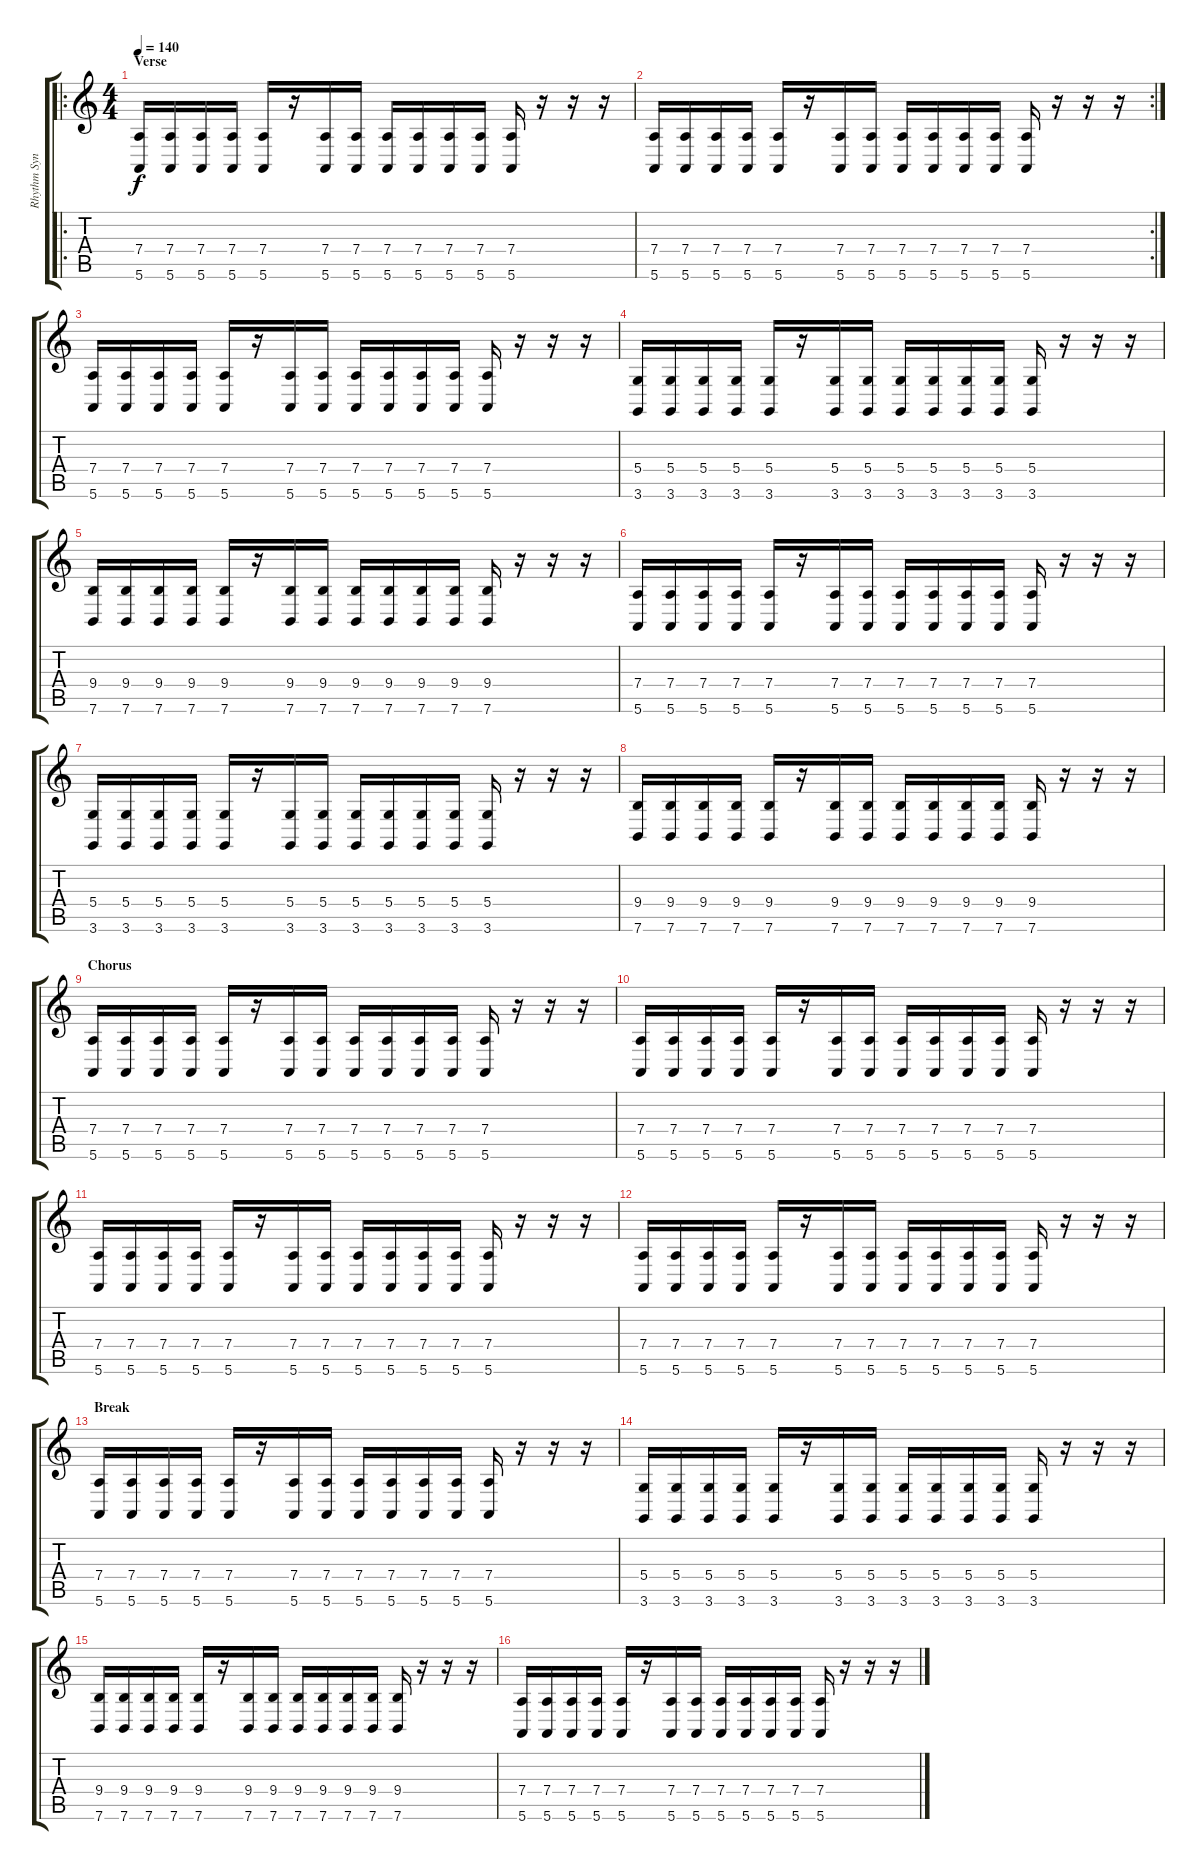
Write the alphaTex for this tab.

\track ("Rhythm Synth" "Rhythm Syn") {instrument lead2sawtooth}
\staff {score tabs}
\tuning (E4 B3 G3 D3 A2 E2) {hide}
\ro
\ts (4 4)
\section ("" "Verse ")
\tempo 140
\clef g2
\ks c
(7.4 5.6).16{dy f} (7.4 5.6).16 (7.4 5.6).16 (7.4 5.6).16 (7.4 5.6).16 r.16 (7.4 5.6).16 (7.4 5.6).16 (7.4 5.6).16 (7.4 5.6).16 (7.4 5.6).16 (7.4 5.6).16 (7.4 5.6).16 r.16 r.16 r.16 |
\rc 2
(7.4 5.6).16 (7.4 5.6).16 (7.4 5.6).16 (7.4 5.6).16 (7.4 5.6).16 r.16 (7.4 5.6).16 (7.4 5.6).16 (7.4 5.6).16 (7.4 5.6).16 (7.4 5.6).16 (7.4 5.6).16 (7.4 5.6).16 r.16 r.16 r.16 |
(7.4 5.6).16 (7.4 5.6).16 (7.4 5.6).16 (7.4 5.6).16 (7.4 5.6).16 r.16 (7.4 5.6).16 (7.4 5.6).16 (7.4 5.6).16 (7.4 5.6).16 (7.4 5.6).16 (7.4 5.6).16 (7.4 5.6).16 r.16 r.16 r.16 |
(5.4 3.6).16 (5.4 3.6).16 (5.4 3.6).16 (5.4 3.6).16 (5.4 3.6).16 r.16 (5.4 3.6).16 (5.4 3.6).16 (5.4 3.6).16 (5.4 3.6).16 (5.4 3.6).16 (5.4 3.6).16 (5.4 3.6).16 r.16 r.16 r.16 |
(9.4 7.6).16 (9.4 7.6).16 (9.4 7.6).16 (9.4 7.6).16 (9.4 7.6).16 r.16 (9.4 7.6).16 (9.4 7.6).16 (9.4 7.6).16 (9.4 7.6).16 (9.4 7.6).16 (9.4 7.6).16 (9.4 7.6).16 r.16 r.16 r.16 |
(7.4 5.6).16 (7.4 5.6).16 (7.4 5.6).16 (7.4 5.6).16 (7.4 5.6).16 r.16 (7.4 5.6).16 (7.4 5.6).16 (7.4 5.6).16 (7.4 5.6).16 (7.4 5.6).16 (7.4 5.6).16 (7.4 5.6).16 r.16 r.16 r.16 |
(5.4 3.6).16 (5.4 3.6).16 (5.4 3.6).16 (5.4 3.6).16 (5.4 3.6).16 r.16 (5.4 3.6).16 (5.4 3.6).16 (5.4 3.6).16 (5.4 3.6).16 (5.4 3.6).16 (5.4 3.6).16 (5.4 3.6).16 r.16 r.16 r.16 |
(9.4 7.6).16 (9.4 7.6).16 (9.4 7.6).16 (9.4 7.6).16 (9.4 7.6).16 r.16 (9.4 7.6).16 (9.4 7.6).16 (9.4 7.6).16 (9.4 7.6).16 (9.4 7.6).16 (9.4 7.6).16 (9.4 7.6).16 r.16 r.16 r.16 |
\section ("" "Chorus")
(7.4 5.6).16 (7.4 5.6).16 (7.4 5.6).16 (7.4 5.6).16 (7.4 5.6).16 r.16 (7.4 5.6).16 (7.4 5.6).16 (7.4 5.6).16 (7.4 5.6).16 (7.4 5.6).16 (7.4 5.6).16 (7.4 5.6).16 r.16 r.16 r.16 |
(7.4 5.6).16 (7.4 5.6).16 (7.4 5.6).16 (7.4 5.6).16 (7.4 5.6).16 r.16 (7.4 5.6).16 (7.4 5.6).16 (7.4 5.6).16 (7.4 5.6).16 (7.4 5.6).16 (7.4 5.6).16 (7.4 5.6).16 r.16 r.16 r.16 |
(7.4 5.6).16 (7.4 5.6).16 (7.4 5.6).16 (7.4 5.6).16 (7.4 5.6).16 r.16 (7.4 5.6).16 (7.4 5.6).16 (7.4 5.6).16 (7.4 5.6).16 (7.4 5.6).16 (7.4 5.6).16 (7.4 5.6).16 r.16 r.16 r.16 |
(7.4 5.6).16 (7.4 5.6).16 (7.4 5.6).16 (7.4 5.6).16 (7.4 5.6).16 r.16 (7.4 5.6).16 (7.4 5.6).16 (7.4 5.6).16 (7.4 5.6).16 (7.4 5.6).16 (7.4 5.6).16 (7.4 5.6).16 r.16 r.16 r.16 |
\section ("" "Break")
(7.4 5.6).16 (7.4 5.6).16 (7.4 5.6).16 (7.4 5.6).16 (7.4 5.6).16 r.16 (7.4 5.6).16 (7.4 5.6).16 (7.4 5.6).16 (7.4 5.6).16 (7.4 5.6).16 (7.4 5.6).16 (7.4 5.6).16 r.16 r.16 r.16 |
(5.4 3.6).16 (5.4 3.6).16 (5.4 3.6).16 (5.4 3.6).16 (5.4 3.6).16 r.16 (5.4 3.6).16 (5.4 3.6).16 (5.4 3.6).16 (5.4 3.6).16 (5.4 3.6).16 (5.4 3.6).16 (5.4 3.6).16 r.16 r.16 r.16 |
(9.4 7.6).16 (9.4 7.6).16 (9.4 7.6).16 (9.4 7.6).16 (9.4 7.6).16 r.16 (9.4 7.6).16 (9.4 7.6).16 (9.4 7.6).16 (9.4 7.6).16 (9.4 7.6).16 (9.4 7.6).16 (9.4 7.6).16 r.16 r.16 r.16 |
(7.4 5.6).16 (7.4 5.6).16 (7.4 5.6).16 (7.4 5.6).16 (7.4 5.6).16 r.16 (7.4 5.6).16 (7.4 5.6).16 (7.4 5.6).16 (7.4 5.6).16 (7.4 5.6).16 (7.4 5.6).16 (7.4 5.6).16 r.16 r.16 r.16
